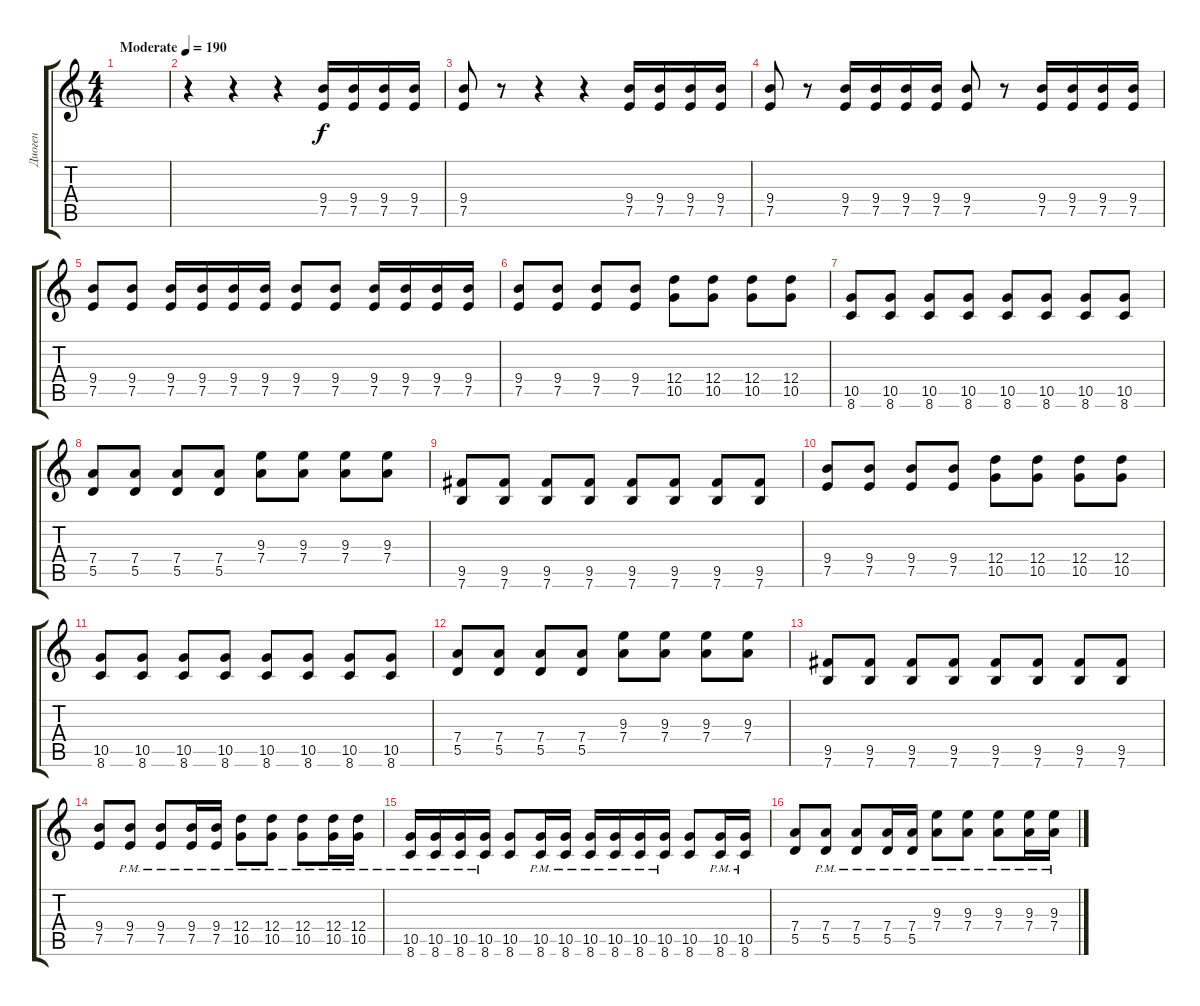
\track ("Диоген" "Диоген") {instrument distortionguitar}
\staff {score tabs}
\tuning (E4 B3 G3 D3 A2 E2) {hide}
\ts (4 4)
\tempo (190 "Moderate")
\clef g2
\ks c
|
r.4 r.4 r.4 (9.4 7.5).16 (9.4 7.5).16 (9.4 7.5).16 (9.4 7.5).16 |
(9.4 7.5).8 r.8 r.4 r.4 (9.4 7.5).16 (9.4 7.5).16 (9.4 7.5).16 (9.4 7.5).16 |
(9.4 7.5).8 r.8 (9.4 7.5).16 (9.4 7.5).16 (9.4 7.5).16 (9.4 7.5).16 (9.4 7.5).8 r.8 (9.4 7.5).16 (9.4 7.5).16 (9.4 7.5).16 (9.4 7.5).16 |
(9.4 7.5).8 (9.4 7.5).8 (9.4 7.5).16 (9.4 7.5).16 (9.4 7.5).16 (9.4 7.5).16 (9.4 7.5).8 (9.4 7.5).8 (9.4 7.5).16 (9.4 7.5).16 (9.4 7.5).16 (9.4 7.5).16 |
(9.4 7.5).8 (9.4 7.5).8 (9.4 7.5).8 (9.4 7.5).8 (12.4 10.5).8 (12.4 10.5).8 (12.4 10.5).8 (12.4 10.5).8 |
(10.5 8.6).8 (10.5 8.6).8 (10.5 8.6).8 (10.5 8.6).8 (10.5 8.6).8 (10.5 8.6).8 (10.5 8.6).8 (10.5 8.6).8 |
(7.4 5.5).8 (7.4 5.5).8 (7.4 5.5).8 (7.4 5.5).8 (9.3 7.4).8 (9.3 7.4).8 (9.3 7.4).8 (9.3 7.4).8 |
(9.5 7.6).8 (9.5 7.6).8 (9.5 7.6).8 (9.5 7.6).8 (9.5 7.6).8 (9.5 7.6).8 (9.5 7.6).8 (9.5 7.6).8 |
(9.4 7.5).8 (9.4 7.5).8 (9.4 7.5).8 (9.4 7.5).8 (12.4 10.5).8 (12.4 10.5).8 (12.4 10.5).8 (12.4 10.5).8 |
(10.5 8.6).8 (10.5 8.6).8 (10.5 8.6).8 (10.5 8.6).8 (10.5 8.6).8 (10.5 8.6).8 (10.5 8.6).8 (10.5 8.6).8 |
(7.4 5.5).8 (7.4 5.5).8 (7.4 5.5).8 (7.4 5.5).8 (9.3 7.4).8 (9.3 7.4).8 (9.3 7.4).8 (9.3 7.4).8 |
(9.5 7.6).8 (9.5 7.6).8 (9.5 7.6).8 (9.5 7.6).8 (9.5 7.6).8 (9.5 7.6).8 (9.5 7.6).8 (9.5 7.6).8 |
(9.4 7.5).8 (9.4{pm} 7.5{pm}).8 (9.4{pm} 7.5{pm}).8 (9.4{pm} 7.5{pm}).16 (9.4{pm} 7.5{pm}).16 (12.4{pm} 10.5{pm}).8 (12.4{pm} 10.5{pm}).8 (12.4{pm} 10.5{pm}).8 (12.4{pm} 10.5{pm}).16 (12.4{pm} 10.5{pm}).16 |
(10.5{pm} 8.6{pm}).16 (10.5{pm} 8.6{pm}).16 (10.5{pm} 8.6{pm}).16 (10.5{pm} 8.6{pm}).16 (10.5 8.6).8 (10.5{pm} 8.6{pm}).16 (10.5{pm} 8.6{pm}).16 (10.5{pm} 8.6{pm}).16 (10.5{pm} 8.6{pm}).16 (10.5{pm} 8.6{pm}).16 (10.5{pm} 8.6{pm}).16 (10.5 8.6).8 (10.5{pm} 8.6{pm}).16 (10.5{pm} 8.6{pm}).16 |
(7.4 5.5).8 (7.4{pm} 5.5{pm}).8 (7.4{pm} 5.5{pm}).8 (7.4{pm} 5.5{pm}).16 (7.4{pm} 5.5{pm}).16 (9.3{pm} 7.4{pm}).8 (9.3{pm} 7.4{pm}).8 (9.3{pm} 7.4{pm}).8 (9.3{pm} 7.4{pm}).16 (9.3{pm} 7.4{pm}).16
